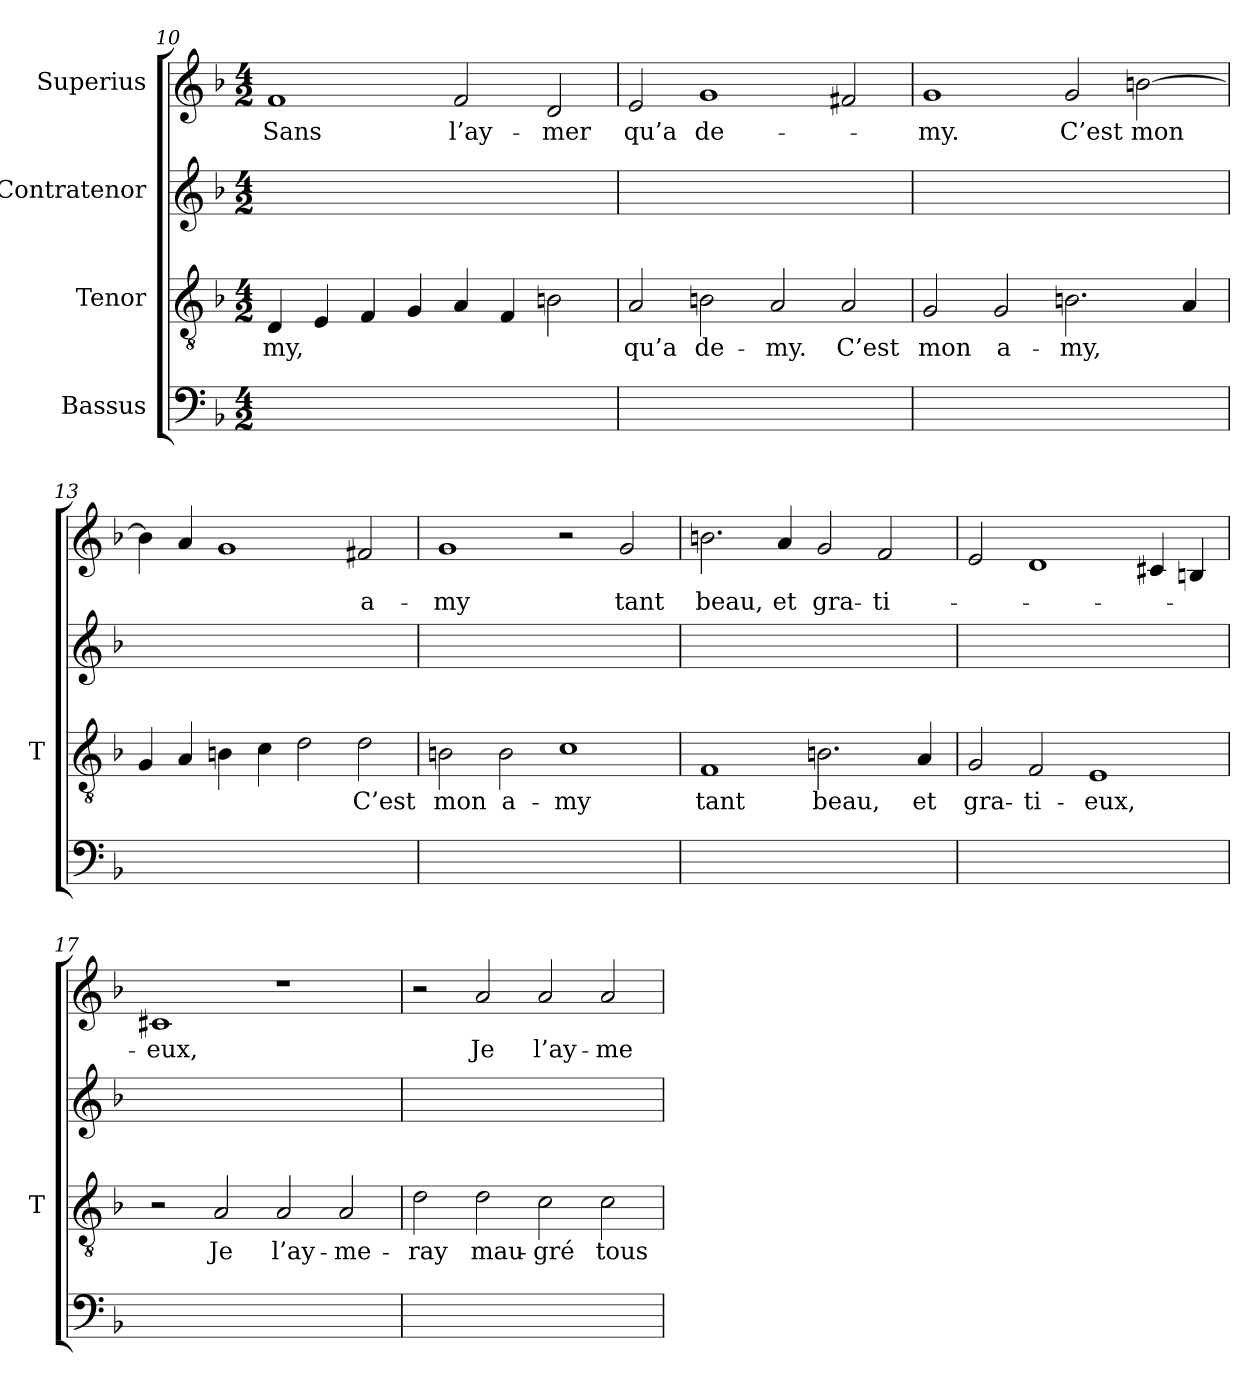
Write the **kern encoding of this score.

**kern	**kern	**text	**kern	**kern	**text
*part4	*part3	*part3	*part2	*part1	*part1
*staff4	*staff3	*staff3	*staff2	*staff1	*staff1
*I"Bassus	*I"Tenor	*	*I"Contratenor	*I"Superius	*
*	*I'T	*	*	*	*
*clefF4	*clefGv2	*	*clefG2	*clefG2	*
*k[b-]	*k[b-]	*	*k[b-]	*k[b-]	*
*M4/2	*M4/2	*	*M4/2	*M4/2	*
=10	=10	=10	=10	=10	=10
0ryy	4D	-my,	0ryy	1f	-Sans
.	4E	.	.	.	.
.	4F	.	.	.	.
.	4G	.	.	.	.
.	4A	.	.	2f	l’ay-
.	4F	.	.	.	.
.	2Bn	.	.	2d	-mer
=11	=11	=11	=11	=11	=11
0ryy	2A	-qu’a	0ryy	2e	-qu’a
.	2Bn	de-	.	1g	de-
.	2A	-my.	.	.	.
.	2A	-C’est	.	2f#X	.
=12	=12	=12	=12	=12	=12
0ryy	2G	-mon	0ryy	1g	-my.
.	2G	a-	.	.	.
.	2.Bn	-my,	.	2g	-C’est
.	.	.	.	[2b	-mon
.	4A	.	.	.	.
=13	=13	=13	=13	=13	=13
0ryy	4G	.	0ryy	4b]	.
.	4A	.	.	4a	.
.	4Bn	.	.	1g	.
.	4c	.	.	.	.
.	2d	.	.	.	.
.	2d	-C’est	.	2f#X	a-
=14	=14	=14	=14	=14	=14
0ryy	2Bn	-mon	0ryy	1g	-my
.	2B	a-	.	.	.
.	1c	-my	.	2r	.
.	.	.	.	2g	-tant
=15	=15	=15	=15	=15	=15
0ryy	1F	-tant	0ryy	2.b	-beau,
.	.	.	.	4a	-et
.	2.Bn	-beau,	.	2g	gra-
.	.	.	.	2f	ti-
.	4A	-et	.	.	.
=16	=16	=16	=16	=16	=16
0ryy	2G	gra-	0ryy	2e	.
.	2F	ti-	.	1d	.
.	1E	-eux,	.	.	.
.	.	.	.	4c#X	.
.	.	.	.	4Bn	.
=17	=17	=17	=17	=17	=17
0ryy	2r	.	0ryy	1c#X	-eux,
.	2A	-Je	.	.	.
.	2A	l’ay-	.	1r	.
.	2A	me-	.	.	.
=18	=18	=18	=18	=18	=18
0ryy	2d	-ray	0ryy	2r	.
.	2d	mau-	.	2a	-Je
.	2c	-gré	.	2a	l’ay-
.	2c	-tous	.	2a	me-
=	=	=	=	=	=
*-	*-	*-	*-	*-	*-
